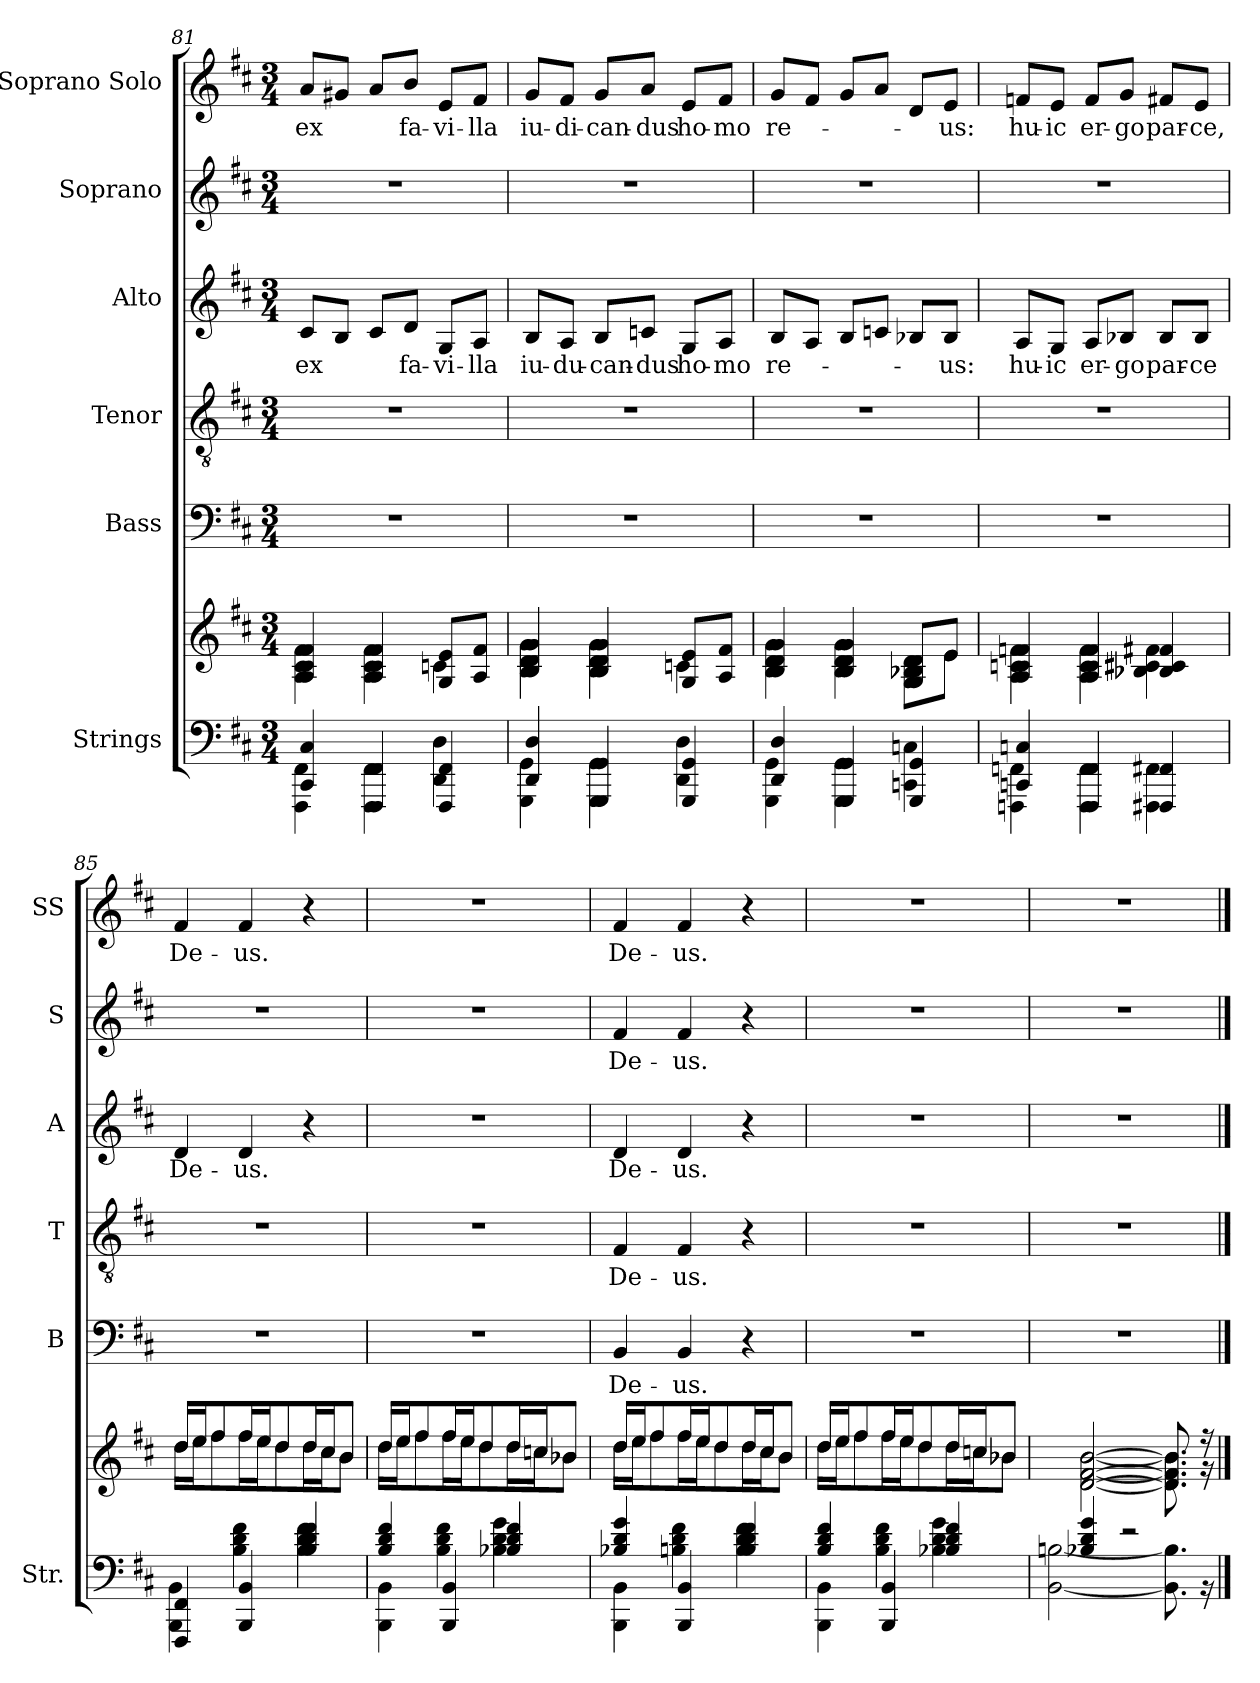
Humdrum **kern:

**kern	**kern	**kern	**text	**kern	**text	**kern	**text	**kern	**text	**kern	**text
*part6	*part6	*part5	*part5	*part4	*part4	*part3	*part3	*part2	*part2	*part1	*part1
*staff7	*staff6	*staff5	*staff5	*staff4	*staff4	*staff3	*staff3	*staff2	*staff2	*staff1	*staff1
*I"Strings	*	*I"Bass	*	*I"Tenor	*	*I"Alto	*	*I"Soprano	*	*I"Soprano Solo	*
*I'Str.	*	*I'B	*	*I'T	*	*I'A	*	*I'S	*	*I'SS	*
*clefF4	*clefG2	*clefF4	*	*clefGv2	*	*clefG2	*	*clefG2	*	*clefG2	*
*k[f#c#]	*k[f#c#]	*k[f#c#]	*	*k[f#c#]	*	*k[f#c#]	*	*k[f#c#]	*	*k[f#c#]	*
*D:	*D:	*D:	*	*D:	*	*D:	*	*D:	*	*D:	*
*M3/4	*M3/4	*M3/4	*	*M3/4	*	*M3/4	*	*M3/4	*	*M3/4	*
=81	=81	=81	=81	=81	=81	=81	=81	=81	=81	=81	=81
*^	*^	*	*	*	*	*	*	*	*	*	*
!	!	!	!	!	!	!	!	!	!LO:LY:b	!	!	!	!LO:LY:b
4CC#/ 4C#/	4FFF#\ 4FF#\	4A/ 4c#/ 4f#/	4A\ 4c#\ 4f#\	2.r	.	2.r	.	8c#/L	ex	2.r	.	8a/L	ex
.	.	.	.	.	.	.	.	8B/J	.	.	.	8g#X/J	.
4FFF#/ 4FF#/	4FFF#\ 4FF#\	4A/ 4c#/ 4f#/	4A\ 4c#\ 4f#\	.	.	.	.	8c#/L	.	.	.	8a/L	.
!	!	!	!	!	!	!	!	!	!LO:LY:b	!	!	!	!LO:LY:b
.	.	.	.	.	.	.	.	8d/J	fa-	.	.	8b/J	fa-
!	!	!	!	!	!	!	!	!	!LO:LY:b	!	!	!	!LO:LY:b
4FFF#/ 4FF#/	4DD\ 4D\	8G/ 8e/L	4cn\	.	.	.	.	8G/L	-vi-	.	.	8e/L	-vi-
!	!	!	!	!	!	!	!	!	!LO:LY:b	!	!	!	!LO:LY:b
.	.	8A/ 8f#/J	.	.	.	.	.	8A/J	-lla	.	.	8f#/J	-lla
!!LO:LB:g=z
=82	=82	=82	=82	=82	=82	=82	=82	=82	=82	=82	=82	=82	=82
!	!	!	!	!	!	!	!	!	!LO:LY:b	!	!	!	!LO:LY:b
4DD/ 4D/	4GGG\ 4GG\	4B/ 4d/ 4g/	4B\ 4d\ 4g\	2.r	.	2.r	.	8B/L	iu-	2.r	.	8g/L	iu-
!	!	!	!	!	!	!	!	!	!LO:LY:b	!	!	!	!LO:LY:b
.	.	.	.	.	.	.	.	8A/J	-du-	.	.	8f#/J	-di-
!	!	!	!	!	!	!	!	!	!LO:LY:b	!	!	!	!LO:LY:b
4GGG/ 4GG/	4GGG\ 4GG\	4B/ 4d/ 4g/	4B\ 4d\ 4g\	.	.	.	.	8B/L	-can-	.	.	8g/L	-can-
!	!	!	!	!	!	!	!	!	!LO:LY:b	!	!	!	!LO:LY:b
.	.	.	.	.	.	.	.	8cn/J	-dus	.	.	8a/J	-dus
!	!	!	!	!	!	!	!	!	!LO:LY:b	!	!	!	!LO:LY:b
4GGG/ 4GG/	4DD\ 4D\	8G/ 8e/L	4cn\	.	.	.	.	8G/L	ho-	.	.	8e/L	ho-
!	!	!	!	!	!	!	!	!	!LO:LY:b	!	!	!	!LO:LY:b
.	.	8A/ 8f#/J	.	.	.	.	.	8A/J	-mo	.	.	8f#/J	-mo
=83	=83	=83	=83	=83	=83	=83	=83	=83	=83	=83	=83	=83	=83
!	!	!	!	!	!	!	!	!	!LO:LY:b	!	!	!	!LO:LY:b
4DD/ 4D/	4GGG\ 4GG\	4B/ 4d/ 4g/	4B\ 4d\ 4g\	2.r	.	2.r	.	8B/L	re-	2.r	.	8g/L	re-
.	.	.	.	.	.	.	.	8A/J	.	.	.	8f#/J	.
4GGG/ 4GG/	4GGG\ 4GG\	4B/ 4d/ 4g/	4B\ 4d\ 4g\	.	.	.	.	8B/L	.	.	.	8g/L	.
.	.	.	.	.	.	.	.	8cn/J	.	.	.	8a/J	.
4GGG/ 4GG/	4CCn\ 4Cn\	8G/ 8B-X/ 8d/L	8G\ 8B-\ 8d\L	.	.	.	.	8B-X/L	.	.	.	8d/L	.
!	!	!	!	!	!	!	!	!	!LO:LY:b	!	!	!	!LO:LY:b
.	.	8e/J	8e\J	.	.	.	.	8B-/J	-us:	.	.	8e/J	-us:
=84	=84	=84	=84	=84	=84	=84	=84	=84	=84	=84	=84	=84	=84
!	!	!	!	!	!	!	!	!	!LO:LY:b	!	!	!	!LO:LY:b
4CCn/ 4Cn/	4FFFn\ 4FFn\	4A/ 4cn/ 4fn/	4A\ 4c\ 4f\	2.r	.	2.r	.	8A/L	hu-	2.r	.	8fn/L	hu-
!	!	!	!	!	!	!	!	!	!LO:LY:b	!	!	!	!LO:LY:b
.	.	.	.	.	.	.	.	8G/J	-ic	.	.	8e/J	-ic
!	!	!	!	!	!	!	!	!	!LO:LY:b	!	!	!	!LO:LY:b
4FFF/ 4FF/	4FFF\ 4FF\	4A/ 4c/ 4f/	4A\ 4c\ 4f\	.	.	.	.	8A/L	er-	.	.	8f/L	er-
!	!	!	!	!	!	!	!	!	!LO:LY:b	!	!	!	!LO:LY:b
.	.	.	.	.	.	.	.	8B-X/J	-go	.	.	8g/J	-go
!	!	!	!	!	!	!	!	!	!LO:LY:b	!	!	!	!LO:LY:b
4FFF/ 4FF/	4FFF#X\ 4FF#X\	4B-X/ 4c#X/ 4f#X/	4B-\ 4c#\ 4f#\	.	.	.	.	8B-/L	par-	.	.	8f#X/L	par-
!	!	!	!	!	!	!	!	!	!LO:LY:b	!	!	!	!LO:LY:b
.	.	.	.	.	.	.	.	8B-/J	-ce	.	.	8e/J	-ce,
=85	=85	=85	=85	=85	=85	=85	=85	=85	=85	=85	=85	=85	=85
!	!	!	!	!	!	!	!	!	!LO:LY:b	!	!	!	!LO:LY:b
4FFF#/ 4FF#/	4BBB\ 4BB\	16dd/LL	16dd\LL	2.r	.	2.r	.	4d/	De-	2.r	.	4f#/	De-
.	.	16ee/J	16ee\J	.	.	.	.	.	.	.	.	.	.
.	.	8ff#/	8ff#\	.	.	.	.	.	.	.	.	.	.
!	!	!	!	!	!	!	!	!	!LO:LY:b	!	!	!	!LO:LY:b
4BBB/ 4BB/	4B\ 4d\ 4f#\	16ff#/L	16ff#\L	.	.	.	.	4d/	-us.	.	.	4f#/	-us.
.	.	16ee/J	16ee\J	.	.	.	.	.	.	.	.	.	.
.	.	8dd/	8dd\	.	.	.	.	.	.	.	.	.	.
4B/ 4d/ 4f#/	4B\ 4d\ 4f#\	16dd/L	16dd\L	.	.	.	.	4r	.	.	.	4r	.
.	.	16cc#/J	16cc#\J	.	.	.	.	.	.	.	.	.	.
.	.	8b/J	8b\J	.	.	.	.	.	.	.	.	.	.
!!LO:PB:g=z
=86	=86	=86	=86	=86	=86	=86	=86	=86	=86	=86	=86	=86	=86
4B/ 4d/ 4f#/	4BBB\ 4BB\	16dd/LL	16dd\LL	2.r	.	2.r	.	2.r	.	2.r	.	2.r	.
.	.	16ee/J	16ee\J	.	.	.	.	.	.	.	.	.	.
.	.	8ff#/	8ff#\	.	.	.	.	.	.	.	.	.	.
4BBB/ 4BB/	4B\ 4d\ 4f#\	16ff#/L	16ff#\L	.	.	.	.	.	.	.	.	.	.
.	.	16ee/J	16ee\J	.	.	.	.	.	.	.	.	.	.
.	.	8dd/	8dd\	.	.	.	.	.	.	.	.	.	.
4B/ 4d/ 4f#/	4B-X\ 4d\ 4g\	16dd/L	16dd\L	.	.	.	.	.	.	.	.	.	.
.	.	16ccn/J	16cc\J	.	.	.	.	.	.	.	.	.	.
.	.	8b-X/J	8b-\J	.	.	.	.	.	.	.	.	.	.
=87	=87	=87	=87	=87	=87	=87	=87	=87	=87	=87	=87	=87	=87
!	!	!	!	!	!LO:LY:b	!	!LO:LY:b	!	!LO:LY:b	!	!LO:LY:b	!	!LO:LY:b
4B-X/ 4d/ 4g/	4BBB\ 4BB\	16dd/LL	16dd\LL	4BB/	De-	4F#/	De-	4d/	De-	4f#/	De-	4f#/	De-
.	.	16ee/J	16ee\J	.	.	.	.	.	.	.	.	.	.
.	.	8ff#/	8ff#\	.	.	.	.	.	.	.	.	.	.
!	!	!	!	!	!LO:LY:b	!	!LO:LY:b	!	!LO:LY:b	!	!LO:LY:b	!	!LO:LY:b
4BBB/ 4BB/	4Bn\ 4d\ 4f#\	16ff#/L	16ff#\L	4BB/	-us.	4F#/	-us.	4d/	-us.	4f#/	-us.	4f#/	-us.
.	.	16ee/J	16ee\J	.	.	.	.	.	.	.	.	.	.
.	.	8dd/	8dd\	.	.	.	.	.	.	.	.	.	.
4B/ 4d/ 4f#/	4B\ 4d\ 4f#\	16dd/L	16dd\L	4r	.	4r	.	4r	.	4r	.	4r	.
.	.	16cc#/J	16cc#\J	.	.	.	.	.	.	.	.	.	.
.	.	8b/J	8b\J	.	.	.	.	.	.	.	.	.	.
=88	=88	=88	=88	=88	=88	=88	=88	=88	=88	=88	=88	=88	=88
4B/ 4d/ 4f#/	4BBB\ 4BB\	16dd/LL	16dd\LL	2.r	.	2.r	.	2.r	.	2.r	.	2.r	.
.	.	16ee/J	16ee\J	.	.	.	.	.	.	.	.	.	.
.	.	8ff#/	8ff#\	.	.	.	.	.	.	.	.	.	.
4BBB/ 4BB/	4B\ 4d\ 4f#\	16ff#/L	16ff#\L	.	.	.	.	.	.	.	.	.	.
.	.	16ee/J	16ee\J	.	.	.	.	.	.	.	.	.	.
.	.	8dd/	8dd\	.	.	.	.	.	.	.	.	.	.
4B/ 4d/ 4f#/	4B-X\ 4d\ 4g\	16dd/L	16dd\L	.	.	.	.	.	.	.	.	.	.
.	.	16ccn/J	16cc\J	.	.	.	.	.	.	.	.	.	.
.	.	8b-X/J	8b-\J	.	.	.	.	.	.	.	.	.	.
!!LO:LB:g=z
=89	=89	=89	=89	=89	=89	=89	=89	=89	=89	=89	=89	=89	=89
4B-X/ 4d/ 4g/	[2BB\ [2Bn\	[2d/ [2f#/ [2b/	[2d\ [2f#\ [2b\	2.r	.	2.r	.	2.r	.	2.r	.	2.r	.
2r	.	.	.	.	.	.	.	.	.	.	.	.	.
.	8.BB\] 8.B\]	8.d/] 8.f#/] 8.b/]	8.d\] 8.f#\] 8.b\]	.	.	.	.	.	.	.	.	.	.
.	16r	16r	16r	.	.	.	.	.	.	.	.	.	.
*v	*v	*	*	*	*	*	*	*	*	*	*	*	*
*	*v	*v	*	*	*	*	*	*	*	*	*	*
==	==	==	==	==	==	==	==	==	==	==	==
*-	*-	*-	*-	*-	*-	*-	*-	*-	*-	*-	*-
